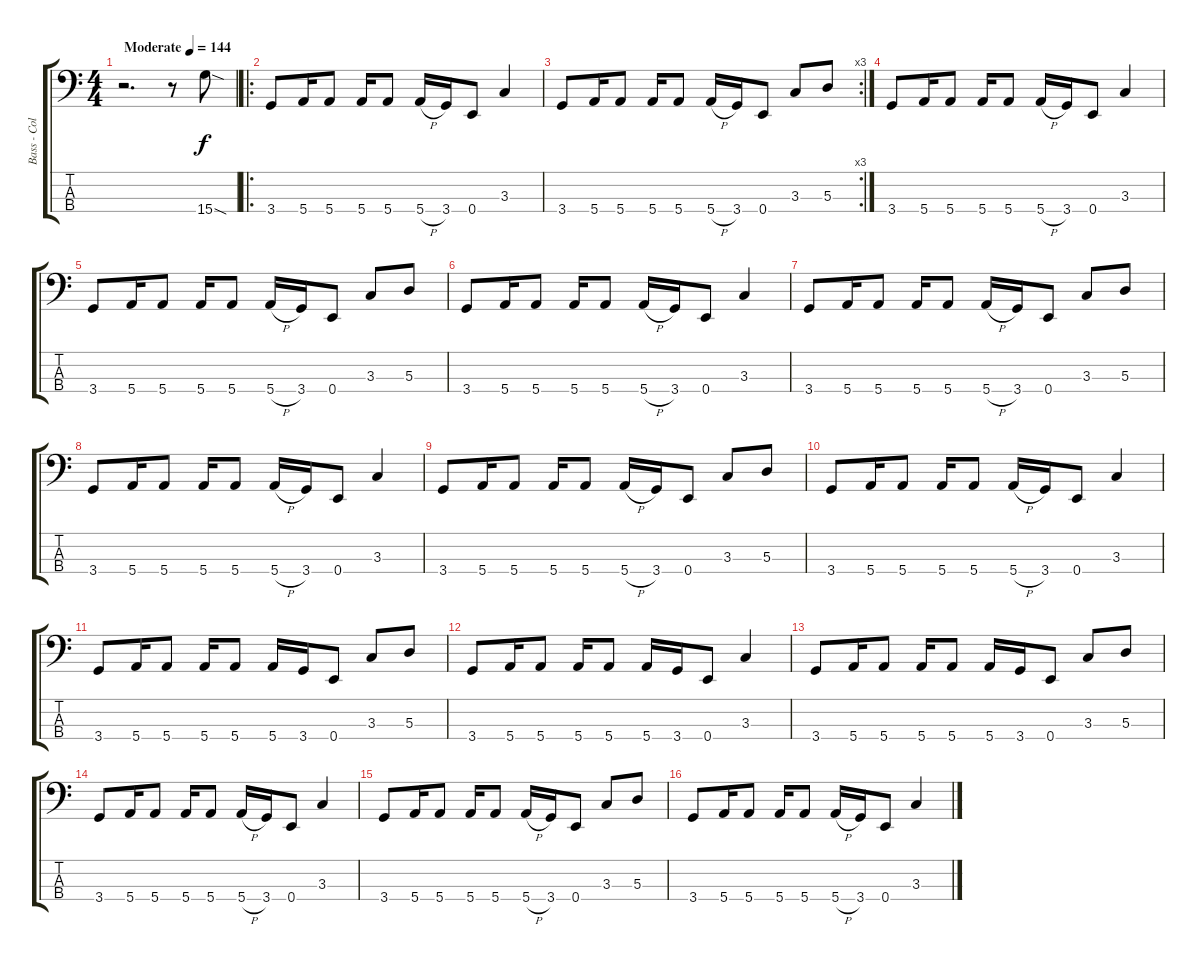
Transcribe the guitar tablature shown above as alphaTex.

\track ("Bass - Colin Kimberly" "Bass - Col") {instrument electricbasspick}
\staff {score tabs}
\tuning (G2 D2 A1 E1) {hide}
\ts (4 4)
\tempo (144 "Moderate")
\clef f4
\ks c
r.2{d dy f instrument electricbasspick} r.8 15.4{sod}.8 |
\ro
3.4.8 5.4.16 5.4.8 5.4.16 5.4.8 5.4{h}.16 3.4.16 0.4.8 3.3.4 |
\rc 3
3.4.8 5.4.16 5.4.8 5.4.16 5.4.8 5.4{h}.16 3.4.16 0.4.8 3.3.8 5.3.8 |
3.4.8 5.4.16 5.4.8 5.4.16 5.4.8 5.4{h}.16 3.4.16 0.4.8 3.3.4 |
3.4.8 5.4.16 5.4.8 5.4.16 5.4.8 5.4{h}.16 3.4.16 0.4.8 3.3.8 5.3.8 |
3.4.8 5.4.16 5.4.8 5.4.16 5.4.8 5.4{h}.16 3.4.16 0.4.8 3.3.4 |
3.4.8 5.4.16 5.4.8 5.4.16 5.4.8 5.4{h}.16 3.4.16 0.4.8 3.3.8 5.3.8 |
3.4.8 5.4.16 5.4.8 5.4.16 5.4.8 5.4{h}.16 3.4.16 0.4.8 3.3.4 |
3.4.8 5.4.16 5.4.8 5.4.16 5.4.8 5.4{h}.16 3.4.16 0.4.8 3.3.8 5.3.8 |
3.4.8 5.4.16 5.4.8 5.4.16 5.4.8 5.4{h}.16 3.4.16 0.4.8 3.3.4 |
3.4.8 5.4.16 5.4.8 5.4.16 5.4.8 5.4.16 3.4.16 0.4.8 3.3.8 5.3.8 |
3.4.8 5.4.16 5.4.8 5.4.16 5.4.8 5.4.16 3.4.16 0.4.8 3.3.4 |
3.4.8 5.4.16 5.4.8 5.4.16 5.4.8 5.4.16 3.4.16 0.4.8 3.3.8 5.3.8 |
3.4.8 5.4.16 5.4.8 5.4.16 5.4.8 5.4{h}.16 3.4.16 0.4.8 3.3.4 |
3.4.8 5.4.16 5.4.8 5.4.16 5.4.8 5.4{h}.16 3.4.16 0.4.8 3.3.8 5.3.8 |
3.4.8 5.4.16 5.4.8 5.4.16 5.4.8 5.4{h}.16 3.4.16 0.4.8 3.3.4
